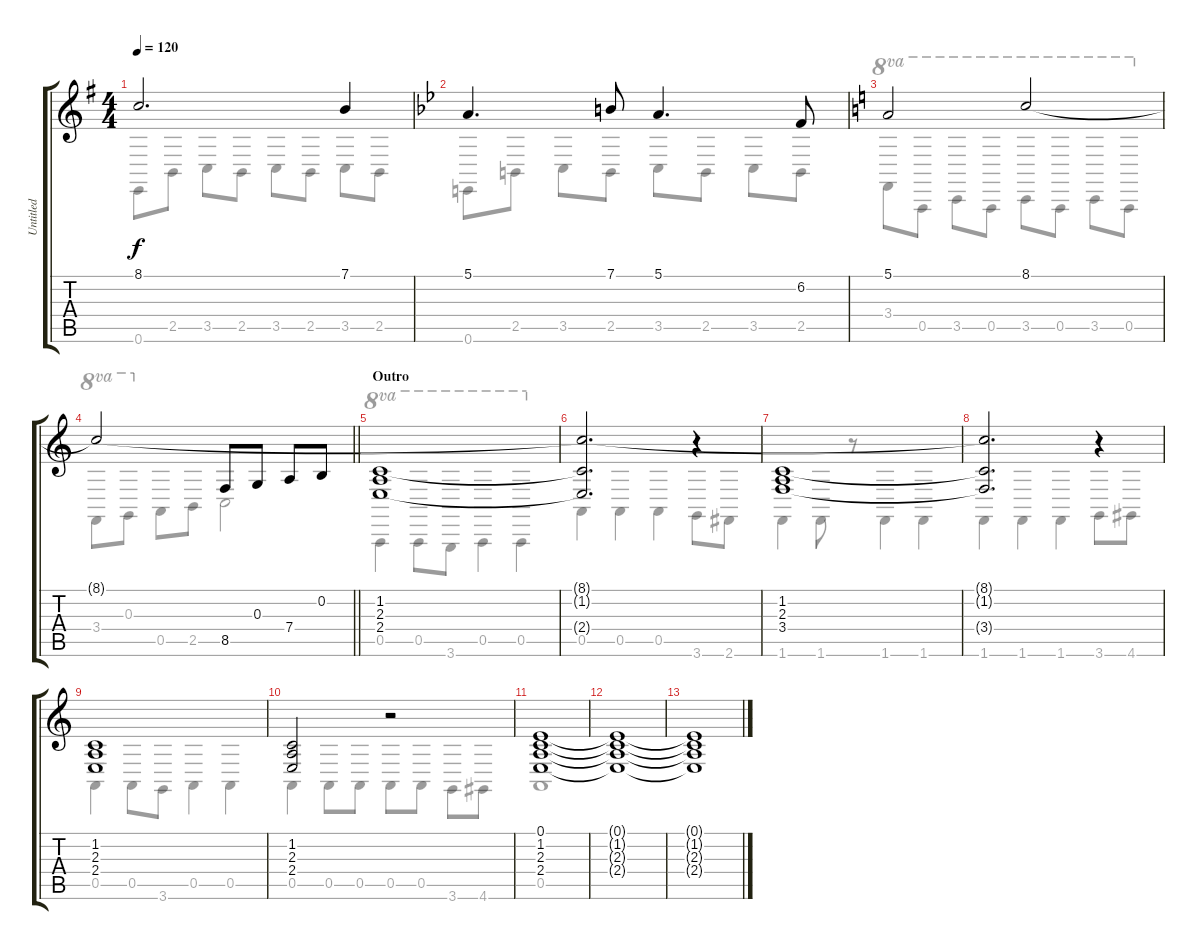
\track ("Untitled" "Untitled") {instrument drawbarorgan}
\staff {score tabs}
\tuning (E4 B3 G3 D3 A2 E2) {hide}
\voice
\ts (4 4)
\tempo 120
\clef g2
\ks g
8.1.2{d dy f} 7.1.4 |
\ks bb
5.1.4{d} 7.1.8 5.1.4{d} 6.2.8 |
\ks c
5.1.2 8.1.2 |
\barLineRight lightlight
8.1{t}.2 8.5.8 0.3.8 7.4.8 0.2.8 |
\section ("" "Outro")
(1.2 2.3 2.4).1 |
(8.1{t} 1.2{t} 2.4{t}).2{d} r.4 |
(1.2 2.3 3.4).1 |
(8.1{t} 1.2{t} 3.4{t}).2{d} r.4 |
(1.2 2.3 2.4).1 |
(1.2 2.3 2.4).2 r.2 |
(0.1 1.2 2.3 2.4).1 |
(0.1{t} 1.2{t} 2.3{t} 2.4{t}).1 |
(0.1{t} 1.2{t} 2.3{t} 2.4{t}).1
\voice
\clef g2
\ottava regular
\simile none
\ks g
0.6.8{dy f} 2.5.8 3.5.8 2.5.8 3.5.8 2.5.8 3.5.8 2.5.8 |
\ks bb
0.6.8 2.5.8 3.5.8 2.5.8 3.5.8 2.5.8 3.5.8 2.5.8 |
\ks c
3.4.8{ot 8va} 0.5.8{ot 8va} 3.5.8{ot 8va} 0.5.8{ot 8va} 3.5.8{ot 8va} 0.5.8{ot 8va} 3.5.8{ot 8va} 0.5.8{ot 8va} |
\barLineRight lightlight
3.4.8{ot 8va} 0.3.8{ot 8va} 0.5.8 2.5.8 3.5.2 |
0.5.4{ot 8va} 0.5.8{ot 8va} 3.6.8{ot 8va} 0.5.4{ot 8va} 0.5.4{ot 8va} |
0.5.4 0.5.4 0.5.4 3.6.8 2.6.8 |
1.6.4 1.6.8 r.8 1.6.4 1.6.4 |
1.6.4 1.6.4 1.6.4 3.6.8 4.6.8 |
0.5.4 0.5.8 3.6.8 0.5.4 0.5.4 |
0.5.4 0.5.8 0.5.8 0.5.8 0.5.8 3.6.8 4.6.8 |
0.5.1 |
|
